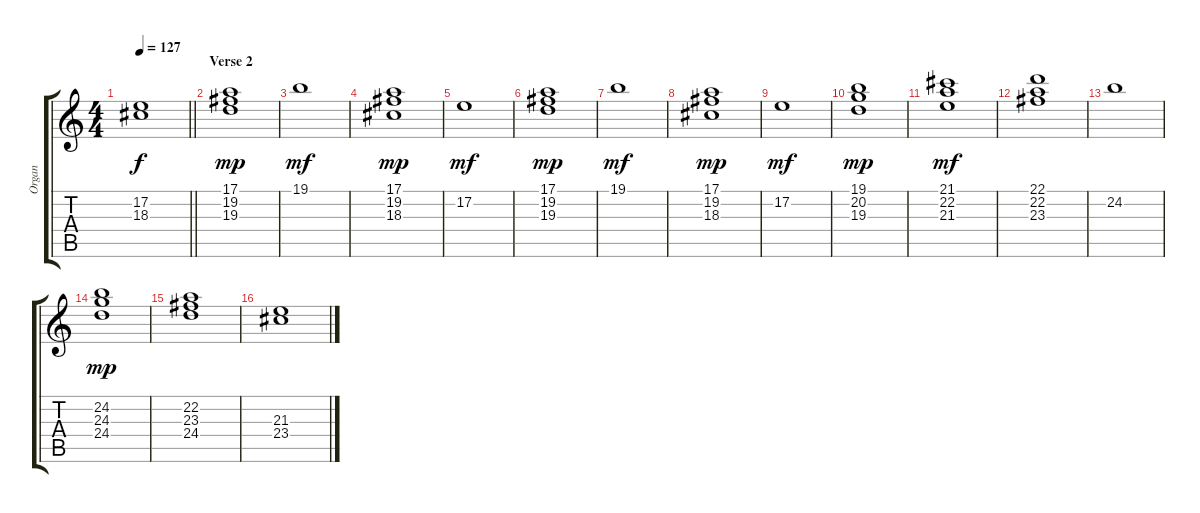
\track ("Organ" "Organ") {instrument percussiveorgan}
\staff {score tabs}
\tuning (E4 B3 G3 D3 A2 E2) {hide}
\ts (4 4)
\tempo 127
\clef g2
\barLineRight lightlight
\ks c
(17.2{t} 18.3{t}).1{dy f} |
\section ("" "Verse 2")
(17.1 19.2 19.3).1{dy mp} |
19.1.1{dy mf} |
(17.1 19.2 18.3).1{dy mp} |
17.2.1{dy mf} |
(17.1 19.2 19.3).1{dy mp} |
19.1.1{dy mf} |
(17.1 19.2 18.3).1{dy mp} |
17.2.1{dy mf} |
(19.1 20.2 19.3).1{dy mp} |
(21.1 22.2 21.3).1{dy mf} |
(22.1 22.2 23.3).1 |
24.2.1 |
(24.2 24.3 24.4).1{dy mp} |
(22.2 23.3 24.4).1 |
(21.3 23.4).1
